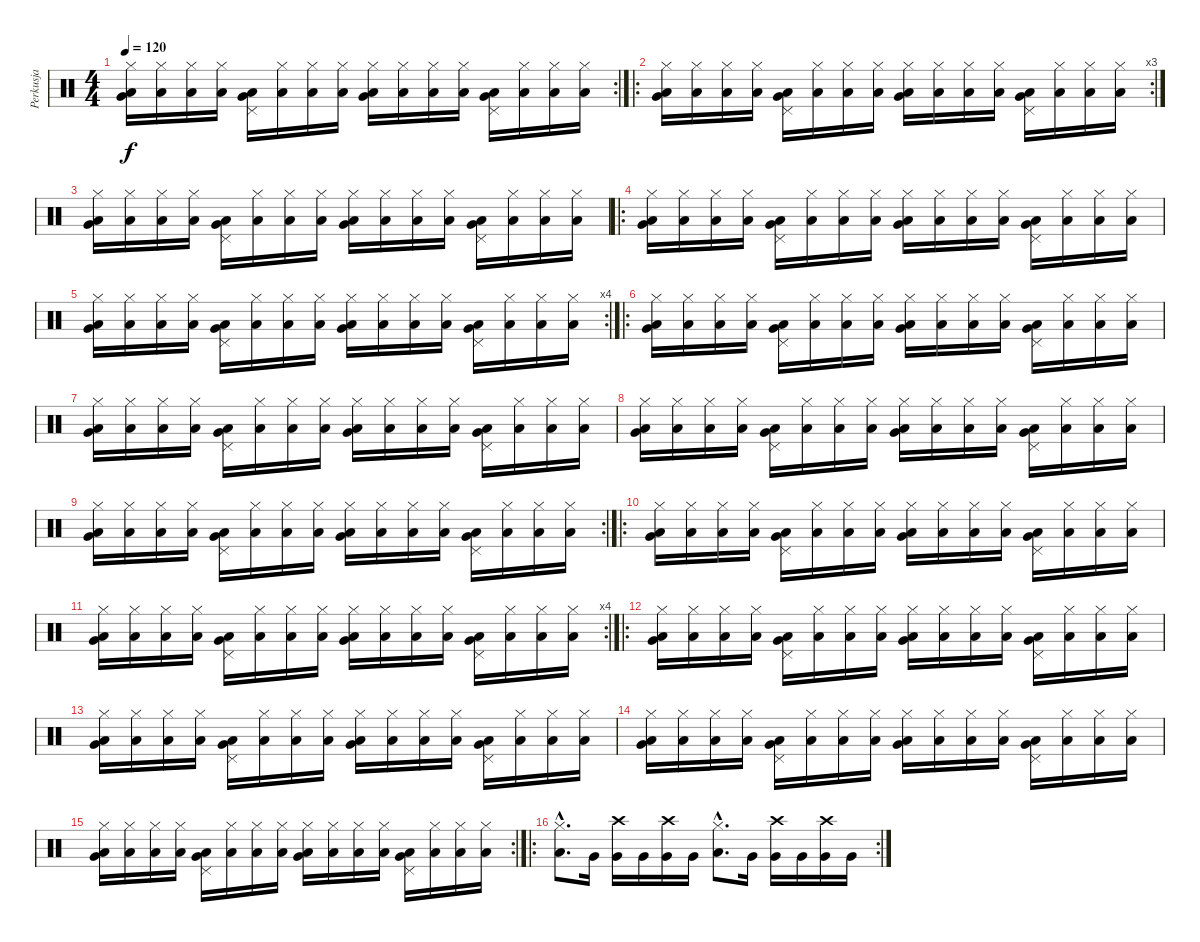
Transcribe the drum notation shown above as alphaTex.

\track ("Perkusja" "Perkusja") {instrument percussion}
\staff {score}
\articulation defaults
\rc 2
\ts (4 4)
\tempo 120
\clef neutral
\ks c
("Hi-Hat (closed)" "Low Tom (hit)" "Very Low Tom (hit)").16{dy f} ("Hi-Hat (closed)" "Low Tom (hit)").16 ("Hi-Hat (closed)" "Low Tom (hit)").16 ("Hi-Hat (closed)" "Low Tom (hit)").16 ("Pedal Hi-Hat (hit)" "Low Floor Tom (hit)" "Very Low Tom (hit)").16 ("Hi-Hat (closed)" "Low Tom (hit)").16 ("Hi-Hat (closed)" "Low Tom (hit)").16 ("Hi-Hat (closed)" "Low Tom (hit)").16 ("Hi-Hat (closed)" "Low Tom (hit)" "Very Low Tom (hit)").16 ("Hi-Hat (closed)" "Low Tom (hit)").16 ("Hi-Hat (closed)" "Low Tom (hit)").16 ("Hi-Hat (closed)" "Low Tom (hit)").16 ("Pedal Hi-Hat (hit)" "Low Floor Tom (hit)" "Very Low Tom (hit)").16 ("Hi-Hat (closed)" "Low Tom (hit)").16 ("Hi-Hat (closed)" "Low Tom (hit)").16 ("Hi-Hat (closed)" "Low Tom (hit)").16 |
\ro
\rc 3
("Hi-Hat (closed)" "Low Tom (hit)" "Very Low Tom (hit)").16 ("Hi-Hat (closed)" "Low Tom (hit)").16 ("Hi-Hat (closed)" "Low Tom (hit)").16 ("Hi-Hat (closed)" "Low Tom (hit)").16 ("Pedal Hi-Hat (hit)" "Low Floor Tom (hit)" "Very Low Tom (hit)").16 ("Hi-Hat (closed)" "Low Tom (hit)").16 ("Hi-Hat (closed)" "Low Tom (hit)").16 ("Hi-Hat (closed)" "Low Tom (hit)").16 ("Hi-Hat (closed)" "Low Tom (hit)" "Very Low Tom (hit)").16 ("Hi-Hat (closed)" "Low Tom (hit)").16 ("Hi-Hat (closed)" "Low Tom (hit)").16 ("Hi-Hat (closed)" "Low Tom (hit)").16 ("Pedal Hi-Hat (hit)" "Low Floor Tom (hit)" "Very Low Tom (hit)").16 ("Hi-Hat (closed)" "Low Tom (hit)").16 ("Hi-Hat (closed)" "Low Tom (hit)").16 ("Hi-Hat (closed)" "Low Tom (hit)").16 |
("Hi-Hat (closed)" "Low Tom (hit)" "Very Low Tom (hit)").16 ("Hi-Hat (closed)" "Low Tom (hit)").16 ("Hi-Hat (closed)" "Low Tom (hit)").16 ("Hi-Hat (closed)" "Low Tom (hit)").16 ("Pedal Hi-Hat (hit)" "Low Floor Tom (hit)" "Very Low Tom (hit)").16 ("Hi-Hat (closed)" "Low Tom (hit)").16 ("Hi-Hat (closed)" "Low Tom (hit)").16 ("Hi-Hat (closed)" "Low Tom (hit)").16 ("Hi-Hat (closed)" "Low Tom (hit)" "Very Low Tom (hit)").16 ("Hi-Hat (closed)" "Low Tom (hit)").16 ("Hi-Hat (closed)" "Low Tom (hit)").16 ("Hi-Hat (closed)" "Low Tom (hit)").16 ("Pedal Hi-Hat (hit)" "Low Floor Tom (hit)" "Very Low Tom (hit)").16 ("Hi-Hat (closed)" "Low Tom (hit)").16 ("Hi-Hat (closed)" "Low Tom (hit)").16 ("Hi-Hat (closed)" "Low Tom (hit)").16 |
\ro
("Hi-Hat (closed)" "Low Tom (hit)" "Very Low Tom (hit)").16 ("Hi-Hat (closed)" "Low Tom (hit)").16 ("Hi-Hat (closed)" "Low Tom (hit)").16 ("Hi-Hat (closed)" "Low Tom (hit)").16 ("Pedal Hi-Hat (hit)" "Low Floor Tom (hit)" "Very Low Tom (hit)").16 ("Hi-Hat (closed)" "Low Tom (hit)").16 ("Hi-Hat (closed)" "Low Tom (hit)").16 ("Hi-Hat (closed)" "Low Tom (hit)").16 ("Hi-Hat (closed)" "Low Tom (hit)" "Very Low Tom (hit)").16 ("Hi-Hat (closed)" "Low Tom (hit)").16 ("Hi-Hat (closed)" "Low Tom (hit)").16 ("Hi-Hat (closed)" "Low Tom (hit)").16 ("Pedal Hi-Hat (hit)" "Low Floor Tom (hit)" "Very Low Tom (hit)").16 ("Hi-Hat (closed)" "Low Tom (hit)").16 ("Hi-Hat (closed)" "Low Tom (hit)").16 ("Hi-Hat (closed)" "Low Tom (hit)").16 |
\rc 4
("Hi-Hat (closed)" "Low Tom (hit)" "Very Low Tom (hit)").16 ("Hi-Hat (closed)" "Low Tom (hit)").16 ("Hi-Hat (closed)" "Low Tom (hit)").16 ("Hi-Hat (closed)" "Low Tom (hit)").16 ("Pedal Hi-Hat (hit)" "Low Floor Tom (hit)" "Very Low Tom (hit)").16 ("Hi-Hat (closed)" "Low Tom (hit)").16 ("Hi-Hat (closed)" "Low Tom (hit)").16 ("Hi-Hat (closed)" "Low Tom (hit)").16 ("Hi-Hat (closed)" "Low Tom (hit)" "Very Low Tom (hit)").16 ("Hi-Hat (closed)" "Low Tom (hit)").16 ("Hi-Hat (closed)" "Low Tom (hit)").16 ("Hi-Hat (closed)" "Low Tom (hit)").16 ("Pedal Hi-Hat (hit)" "Low Floor Tom (hit)" "Very Low Tom (hit)").16 ("Hi-Hat (closed)" "Low Tom (hit)").16 ("Hi-Hat (closed)" "Low Tom (hit)").16 ("Hi-Hat (closed)" "Low Tom (hit)").16 |
\ro
("Hi-Hat (closed)" "Low Tom (hit)" "Very Low Tom (hit)").16 ("Hi-Hat (closed)" "Low Tom (hit)").16 ("Hi-Hat (closed)" "Low Tom (hit)").16 ("Hi-Hat (closed)" "Low Tom (hit)").16 ("Pedal Hi-Hat (hit)" "Low Floor Tom (hit)" "Very Low Tom (hit)").16 ("Hi-Hat (closed)" "Low Tom (hit)").16 ("Hi-Hat (closed)" "Low Tom (hit)").16 ("Hi-Hat (closed)" "Low Tom (hit)").16 ("Hi-Hat (closed)" "Low Tom (hit)" "Very Low Tom (hit)").16 ("Hi-Hat (closed)" "Low Tom (hit)").16 ("Hi-Hat (closed)" "Low Tom (hit)").16 ("Hi-Hat (closed)" "Low Tom (hit)").16 ("Pedal Hi-Hat (hit)" "Low Floor Tom (hit)" "Very Low Tom (hit)").16 ("Hi-Hat (closed)" "Low Tom (hit)").16 ("Hi-Hat (closed)" "Low Tom (hit)").16 ("Hi-Hat (closed)" "Low Tom (hit)").16 |
("Hi-Hat (closed)" "Low Tom (hit)" "Very Low Tom (hit)").16 ("Hi-Hat (closed)" "Low Tom (hit)").16 ("Hi-Hat (closed)" "Low Tom (hit)").16 ("Hi-Hat (closed)" "Low Tom (hit)").16 ("Pedal Hi-Hat (hit)" "Low Floor Tom (hit)" "Very Low Tom (hit)").16 ("Hi-Hat (closed)" "Low Tom (hit)").16 ("Hi-Hat (closed)" "Low Tom (hit)").16 ("Hi-Hat (closed)" "Low Tom (hit)").16 ("Hi-Hat (closed)" "Low Tom (hit)" "Very Low Tom (hit)").16 ("Hi-Hat (closed)" "Low Tom (hit)").16 ("Hi-Hat (closed)" "Low Tom (hit)").16 ("Hi-Hat (closed)" "Low Tom (hit)").16 ("Pedal Hi-Hat (hit)" "Low Floor Tom (hit)" "Very Low Tom (hit)").16 ("Hi-Hat (closed)" "Low Tom (hit)").16 ("Hi-Hat (closed)" "Low Tom (hit)").16 ("Hi-Hat (closed)" "Low Tom (hit)").16 |
("Hi-Hat (closed)" "Low Tom (hit)" "Very Low Tom (hit)").16 ("Hi-Hat (closed)" "Low Tom (hit)").16 ("Hi-Hat (closed)" "Low Tom (hit)").16 ("Hi-Hat (closed)" "Low Tom (hit)").16 ("Pedal Hi-Hat (hit)" "Low Floor Tom (hit)" "Very Low Tom (hit)").16 ("Hi-Hat (closed)" "Low Tom (hit)").16 ("Hi-Hat (closed)" "Low Tom (hit)").16 ("Hi-Hat (closed)" "Low Tom (hit)").16 ("Hi-Hat (closed)" "Low Tom (hit)" "Very Low Tom (hit)").16 ("Hi-Hat (closed)" "Low Tom (hit)").16 ("Hi-Hat (closed)" "Low Tom (hit)").16 ("Hi-Hat (closed)" "Low Tom (hit)").16 ("Pedal Hi-Hat (hit)" "Low Floor Tom (hit)" "Very Low Tom (hit)").16 ("Hi-Hat (closed)" "Low Tom (hit)").16 ("Hi-Hat (closed)" "Low Tom (hit)").16 ("Hi-Hat (closed)" "Low Tom (hit)").16 |
\rc 2
("Hi-Hat (closed)" "Low Tom (hit)" "Very Low Tom (hit)").16 ("Hi-Hat (closed)" "Low Tom (hit)").16 ("Hi-Hat (closed)" "Low Tom (hit)").16 ("Hi-Hat (closed)" "Low Tom (hit)").16 ("Pedal Hi-Hat (hit)" "Low Floor Tom (hit)" "Very Low Tom (hit)").16 ("Hi-Hat (closed)" "Low Tom (hit)").16 ("Hi-Hat (closed)" "Low Tom (hit)").16 ("Hi-Hat (closed)" "Low Tom (hit)").16 ("Hi-Hat (closed)" "Low Tom (hit)" "Very Low Tom (hit)").16 ("Hi-Hat (closed)" "Low Tom (hit)").16 ("Hi-Hat (closed)" "Low Tom (hit)").16 ("Hi-Hat (closed)" "Low Tom (hit)").16 ("Pedal Hi-Hat (hit)" "Low Floor Tom (hit)" "Very Low Tom (hit)").16 ("Hi-Hat (closed)" "Low Tom (hit)").16 ("Hi-Hat (closed)" "Low Tom (hit)").16 ("Hi-Hat (closed)" "Low Tom (hit)").16 |
\ro
("Hi-Hat (closed)" "Low Tom (hit)" "Very Low Tom (hit)").16 ("Hi-Hat (closed)" "Low Tom (hit)").16 ("Hi-Hat (closed)" "Low Tom (hit)").16 ("Hi-Hat (closed)" "Low Tom (hit)").16 ("Pedal Hi-Hat (hit)" "Low Floor Tom (hit)" "Very Low Tom (hit)").16 ("Hi-Hat (closed)" "Low Tom (hit)").16 ("Hi-Hat (closed)" "Low Tom (hit)").16 ("Hi-Hat (closed)" "Low Tom (hit)").16 ("Hi-Hat (closed)" "Low Tom (hit)" "Very Low Tom (hit)").16 ("Hi-Hat (closed)" "Low Tom (hit)").16 ("Hi-Hat (closed)" "Low Tom (hit)").16 ("Hi-Hat (closed)" "Low Tom (hit)").16 ("Pedal Hi-Hat (hit)" "Low Floor Tom (hit)" "Very Low Tom (hit)").16 ("Hi-Hat (closed)" "Low Tom (hit)").16 ("Hi-Hat (closed)" "Low Tom (hit)").16 ("Hi-Hat (closed)" "Low Tom (hit)").16 |
\rc 4
("Hi-Hat (closed)" "Low Tom (hit)" "Very Low Tom (hit)").16 ("Hi-Hat (closed)" "Low Tom (hit)").16 ("Hi-Hat (closed)" "Low Tom (hit)").16 ("Hi-Hat (closed)" "Low Tom (hit)").16 ("Pedal Hi-Hat (hit)" "Low Floor Tom (hit)" "Very Low Tom (hit)").16 ("Hi-Hat (closed)" "Low Tom (hit)").16 ("Hi-Hat (closed)" "Low Tom (hit)").16 ("Hi-Hat (closed)" "Low Tom (hit)").16 ("Hi-Hat (closed)" "Low Tom (hit)" "Very Low Tom (hit)").16 ("Hi-Hat (closed)" "Low Tom (hit)").16 ("Hi-Hat (closed)" "Low Tom (hit)").16 ("Hi-Hat (closed)" "Low Tom (hit)").16 ("Pedal Hi-Hat (hit)" "Low Floor Tom (hit)" "Very Low Tom (hit)").16 ("Hi-Hat (closed)" "Low Tom (hit)").16 ("Hi-Hat (closed)" "Low Tom (hit)").16 ("Hi-Hat (closed)" "Low Tom (hit)").16 |
\ro
("Hi-Hat (closed)" "Low Tom (hit)" "Very Low Tom (hit)").16 ("Hi-Hat (closed)" "Low Tom (hit)").16 ("Hi-Hat (closed)" "Low Tom (hit)").16 ("Hi-Hat (closed)" "Low Tom (hit)").16 ("Pedal Hi-Hat (hit)" "Low Floor Tom (hit)" "Very Low Tom (hit)").16 ("Hi-Hat (closed)" "Low Tom (hit)").16 ("Hi-Hat (closed)" "Low Tom (hit)").16 ("Hi-Hat (closed)" "Low Tom (hit)").16 ("Hi-Hat (closed)" "Low Tom (hit)" "Very Low Tom (hit)").16 ("Hi-Hat (closed)" "Low Tom (hit)").16 ("Hi-Hat (closed)" "Low Tom (hit)").16 ("Hi-Hat (closed)" "Low Tom (hit)").16 ("Pedal Hi-Hat (hit)" "Low Floor Tom (hit)" "Very Low Tom (hit)").16 ("Hi-Hat (closed)" "Low Tom (hit)").16 ("Hi-Hat (closed)" "Low Tom (hit)").16 ("Hi-Hat (closed)" "Low Tom (hit)").16 |
("Hi-Hat (closed)" "Low Tom (hit)" "Very Low Tom (hit)").16 ("Hi-Hat (closed)" "Low Tom (hit)").16 ("Hi-Hat (closed)" "Low Tom (hit)").16 ("Hi-Hat (closed)" "Low Tom (hit)").16 ("Pedal Hi-Hat (hit)" "Low Floor Tom (hit)" "Very Low Tom (hit)").16 ("Hi-Hat (closed)" "Low Tom (hit)").16 ("Hi-Hat (closed)" "Low Tom (hit)").16 ("Hi-Hat (closed)" "Low Tom (hit)").16 ("Hi-Hat (closed)" "Low Tom (hit)" "Very Low Tom (hit)").16 ("Hi-Hat (closed)" "Low Tom (hit)").16 ("Hi-Hat (closed)" "Low Tom (hit)").16 ("Hi-Hat (closed)" "Low Tom (hit)").16 ("Pedal Hi-Hat (hit)" "Low Floor Tom (hit)" "Very Low Tom (hit)").16 ("Hi-Hat (closed)" "Low Tom (hit)").16 ("Hi-Hat (closed)" "Low Tom (hit)").16 ("Hi-Hat (closed)" "Low Tom (hit)").16 |
("Hi-Hat (closed)" "Low Tom (hit)" "Very Low Tom (hit)").16 ("Hi-Hat (closed)" "Low Tom (hit)").16 ("Hi-Hat (closed)" "Low Tom (hit)").16 ("Hi-Hat (closed)" "Low Tom (hit)").16 ("Pedal Hi-Hat (hit)" "Low Floor Tom (hit)" "Very Low Tom (hit)").16 ("Hi-Hat (closed)" "Low Tom (hit)").16 ("Hi-Hat (closed)" "Low Tom (hit)").16 ("Hi-Hat (closed)" "Low Tom (hit)").16 ("Hi-Hat (closed)" "Low Tom (hit)" "Very Low Tom (hit)").16 ("Hi-Hat (closed)" "Low Tom (hit)").16 ("Hi-Hat (closed)" "Low Tom (hit)").16 ("Hi-Hat (closed)" "Low Tom (hit)").16 ("Pedal Hi-Hat (hit)" "Low Floor Tom (hit)" "Very Low Tom (hit)").16 ("Hi-Hat (closed)" "Low Tom (hit)").16 ("Hi-Hat (closed)" "Low Tom (hit)").16 ("Hi-Hat (closed)" "Low Tom (hit)").16 |
\rc 2
("Hi-Hat (closed)" "Low Tom (hit)" "Very Low Tom (hit)").16 ("Hi-Hat (closed)" "Low Tom (hit)").16 ("Hi-Hat (closed)" "Low Tom (hit)").16 ("Hi-Hat (closed)" "Low Tom (hit)").16 ("Pedal Hi-Hat (hit)" "Low Floor Tom (hit)" "Very Low Tom (hit)").16 ("Hi-Hat (closed)" "Low Tom (hit)").16 ("Hi-Hat (closed)" "Low Tom (hit)").16 ("Hi-Hat (closed)" "Low Tom (hit)").16 ("Hi-Hat (closed)" "Low Tom (hit)" "Very Low Tom (hit)").16 ("Hi-Hat (closed)" "Low Tom (hit)").16 ("Hi-Hat (closed)" "Low Tom (hit)").16 ("Hi-Hat (closed)" "Low Tom (hit)").16 ("Pedal Hi-Hat (hit)" "Low Floor Tom (hit)" "Very Low Tom (hit)").16 ("Hi-Hat (closed)" "Low Tom (hit)").16 ("Hi-Hat (closed)" "Low Tom (hit)").16 ("Hi-Hat (closed)" "Low Tom (hit)").16 |
\ro
\rc 2
("Hi-Hat (closed)"{hac} "Low Tom (hit)"{hac}).8{d} "Very Low Tom (hit)".16 ("Crash high (hit)" "Very Low Tom (hit)").16 "Very Low Tom (hit)".16 ("Crash high (hit)" "Very Low Tom (hit)").16 "Very Low Tom (hit)".16 ("Hi-Hat (closed)"{hac} "Low Tom (hit)"{hac}).8{d} "Very Low Tom (hit)".16 ("Crash high (hit)" "Very Low Tom (hit)").16 "Very Low Tom (hit)".16 ("Crash high (hit)" "Very Low Tom (hit)").16 "Very Low Tom (hit)".16
